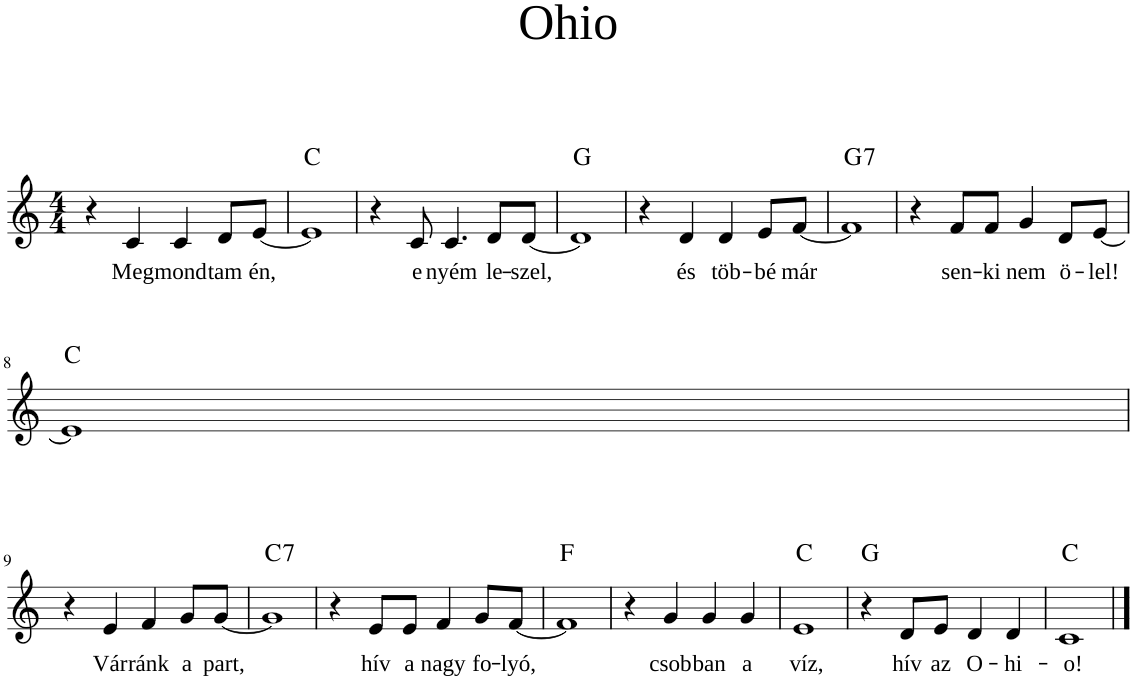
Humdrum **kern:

**kern	**text	**harte
*part1	*part1	*part1
*staff1	*staff1	*
*I"Piano	*	*
*I'Pno	*	*
*clefG2	*	*
*k[]	*	*
*M4/4	*	*
=1	=1	=1
4r	.	.
!	!LO:LY:b	!
4c/	Meg-	.
!	!LO:LY:b	!
4c/	-mond-	.
!	!LO:LY:b	!
8d/L	-tam	.
!	!LO:LY:b	!
[8e/J	én,	.
=2	=2	=2
1e]	.	C:maj
=3	=3	=3
4r	.	.
!	!LO:LY:b	!
8c/	e-	.
!	!LO:LY:b	!
4.c/	-nyém	.
!	!LO:LY:b	!
8d/L	le-	.
!	!LO:LY:b	!
[8d/J	-szel,	.
=4	=4	=4
1d]	.	G:maj
=5	=5	=5
4r	.	.
!	!LO:LY:b	!
4d/	és	.
!	!LO:LY:b	!
4d/	töb-	.
!	!LO:LY:b	!
8e/L	-bé	.
!	!LO:LY:b	!
[8f/J	már	.
=6	=6	=6
!	!	!LO:H:kt=7
1f]	.	G:7
=7	=7	=7
4r	.	.
!	!LO:LY:b	!
8f/L	sen-	.
!	!LO:LY:b	!
8f/J	-ki	.
!	!LO:LY:b	!
4g/	nem	.
!	!LO:LY:b	!
8d/L	ö-	.
!	!LO:LY:b	!
[8e/J	-lel!	.
!!LO:LB:g=z
=8	=8	=8
1e]	.	C:maj
!!LO:LB:g=z
=9	=9	=9
4r	.	.
!	!LO:LY:b	!
4e/	Vár	.
!	!LO:LY:b	!
4f/	ránk	.
!	!LO:LY:b	!
8g/L	a	.
!	!LO:LY:b	!
[8g/J	part,	.
=10	=10	=10
!	!	!LO:H:kt=7
1g]	.	C:7
=11	=11	=11
4r	.	.
!	!LO:LY:b	!
8e/L	hív	.
!	!LO:LY:b	!
8e/J	a	.
!	!LO:LY:b	!
4f/	nagy	.
!	!LO:LY:b	!
8g/L	fo-	.
!	!LO:LY:b	!
[8f/J	-lyó,	.
=12	=12	=12
1f]	.	F:maj
=13	=13	=13
4r	.	.
!	!LO:LY:b	!
4g/	csob-	.
!	!LO:LY:b	!
4g/	-ban	.
!	!LO:LY:b	!
4g/	a	.
=14	=14	=14
!	!LO:LY:b	!
1e	víz,	C:maj
=15	=15	=15
4r	.	G:maj
!	!LO:LY:b	!
8d/L	hív	.
!	!LO:LY:b	!
8e/J	az	.
!	!LO:LY:b	!
4d/	O-	.
!	!LO:LY:b	!
4d/	-hi-	.
=16	=16	=16
!	!LO:LY:b	!
1c	-o!	C:maj
==	==	==
*-	*-	*-
